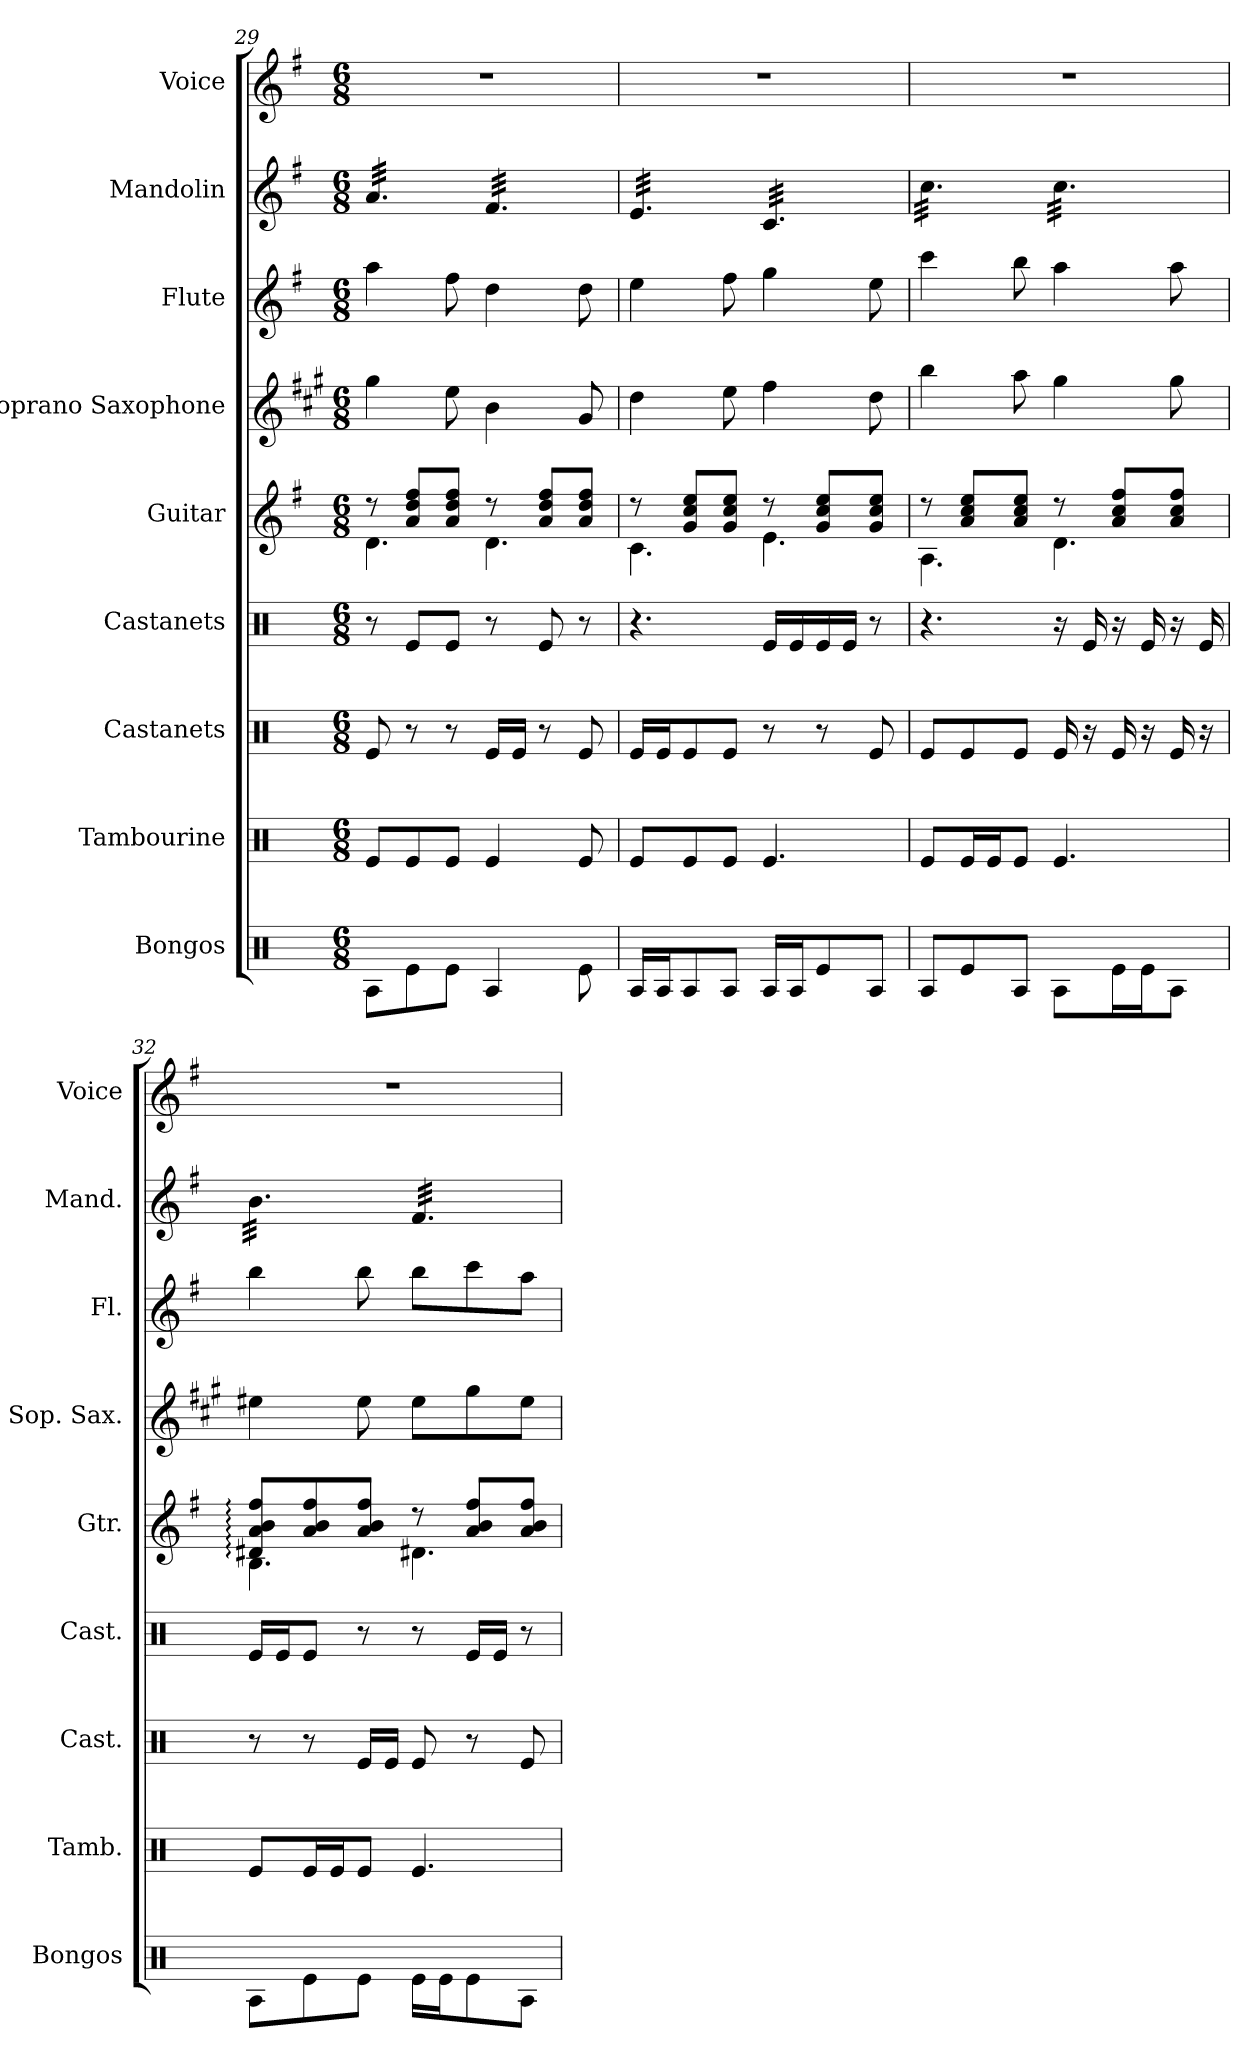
**kern	**kern	**kern	**kern	**kern	**kern	**kern	**kern	**kern
*part9	*part8	*part7	*part6	*part5	*part4	*part3	*part2	*part1
*staff9	*staff8	*staff7	*staff6	*staff5	*staff4	*staff3	*staff2	*staff1
*I"Bongos	*I"Tambourine	*I"Castanets	*I"Castanets	*I"Guitar	*I"Soprano Saxophone	*I"Flute	*I"Mandolin	*I"Voice
*I'Bongos	*I'Tamb.	*I'Cast.	*I'Cast.	*I'Gtr.	*I'Sop. Sax.	*I'Fl.	*I'Mand.	*I'Voice
!!LO:LB:g=z
*clefX	*clefX	*clefX	*clefX	*clefG2	*clefG2	*clefG2	*clefG2	*clefG2
*	*	*	*	*ITrd7c12	*ITrd1c2	*	*	*
*k[]	*k[]	*k[]	*k[]	*k[f#]	*k[f#]	*k[f#]	*k[f#]	*k[f#]
*C:	*C:	*C:	*C:	*G:	*G:	*G:	*G:	*G:
*M6/8	*M6/8	*M6/8	*M6/8	*M6/8	*M6/8	*M6/8	*M6/8	*M6/8
=29	=29	=29	=29	=29	=29	=29	=29	=29
*	*	*	*	*^	*	*	*	*
!	!	!	!	!	!	!	!	!	!LO:N:vis=1
*	*	*	*	*	*	*	*	*tremolo	*
8RAi\L	8Rei/L	8Rei/	8r	8r	4.Di\	4ff#i\	4aai\	32ai/LLL	2.r
.	.	.	.	.	.	.	.	32ai/	.
.	.	.	.	.	.	.	.	32ai/	.
.	.	.	.	.	.	.	.	32ai/	.
8Rei\	8Rei/	8r	8Rei/L	8Ai/ 8di 8f#iL	.	.	.	32ai/	.
.	.	.	.	.	.	.	.	32ai/	.
.	.	.	.	.	.	.	.	32ai/	.
.	.	.	.	.	.	.	.	32ai/	.
8Rei\J	8Rei/J	8r	8Rei/J	8Ai/ 8di 8f#iJ	.	8ddi\	8ff#i\	32ai/	.
.	.	.	.	.	.	.	.	32ai/	.
.	.	.	.	.	.	.	.	32ai/	.
.	.	.	.	.	.	.	.	32ai/JJJ	.
4RAi/	4Rei/	16Rei/LL	8r	8r	4.Di\	4ai\	4ddi\	32f#i/LLL	.
.	.	.	.	.	.	.	.	32f#i/	.
.	.	16Rei/JJ	.	.	.	.	.	32f#i/	.
.	.	.	.	.	.	.	.	32f#i/	.
.	.	8r	8Rei/	8Ai/ 8di 8f#iL	.	.	.	32f#i/	.
.	.	.	.	.	.	.	.	32f#i/	.
.	.	.	.	.	.	.	.	32f#i/	.
.	.	.	.	.	.	.	.	32f#i/	.
8Rei\	8Rei/	8Rei/	8r	8Ai/ 8di 8f#iJ	.	8f#i/	8ddi\	32f#i/	.
.	.	.	.	.	.	.	.	32f#i/	.
.	.	.	.	.	.	.	.	32f#i/	.
.	.	.	.	.	.	.	.	32f#i/JJJ	.
=30	=30	=30	=30	=30	=30	=30	=30	=30	=30
!	!	!	!	!	!	!	!	!	!LO:N:vis=1
16RAi/LL	8Rei/L	16Rei/LL	4.r	8r	4.Ci\	4cci\	4eei\	32ei/LLL	2.r
.	.	.	.	.	.	.	.	32ei/	.
16RAi/J	.	16Rei/J	.	.	.	.	.	32ei/	.
.	.	.	.	.	.	.	.	32ei/	.
8RAi/	8Rei/	8Rei/	.	8Gi/ 8ci 8eiL	.	.	.	32ei/	.
.	.	.	.	.	.	.	.	32ei/	.
.	.	.	.	.	.	.	.	32ei/	.
.	.	.	.	.	.	.	.	32ei/	.
8RAi/J	8Rei/J	8Rei/J	.	8Gi/ 8ci 8eiJ	.	8ddi\	8ff#i\	32ei/	.
.	.	.	.	.	.	.	.	32ei/	.
.	.	.	.	.	.	.	.	32ei/	.
.	.	.	.	.	.	.	.	32ei/JJJ	.
16RAi/LL	4.Rei/	8r	16Rei/LL	8r	4.Ei\	4eei\	4ggi\	32ci/LLL	.
.	.	.	.	.	.	.	.	32ci/	.
16RAi/J	.	.	16Rei/	.	.	.	.	32ci/	.
.	.	.	.	.	.	.	.	32ci/	.
8Rei/	.	8r	16Rei/	8Gi/ 8ci 8eiL	.	.	.	32ci/	.
.	.	.	.	.	.	.	.	32ci/	.
.	.	.	16Rei/JJ	.	.	.	.	32ci/	.
.	.	.	.	.	.	.	.	32ci/	.
8RAi/J	.	8Rei/	8r	8Gi/ 8ci 8eiJ	.	8cci\	8eei\	32ci/	.
.	.	.	.	.	.	.	.	32ci/	.
.	.	.	.	.	.	.	.	32ci/	.
.	.	.	.	.	.	.	.	32ci/JJJ	.
=31	=31	=31	=31	=31	=31	=31	=31	=31	=31
!	!	!	!	!	!	!	!	!	!LO:N:vis=1
8RAi/L	8Rei/L	8Rei/L	4.r	8r	4.AAi\	4aai\	4ccci\	32cci\LLL	2.r
.	.	.	.	.	.	.	.	32cci\	.
.	.	.	.	.	.	.	.	32cci\	.
.	.	.	.	.	.	.	.	32cci\	.
8Rei/	16Rei/L	8Rei/	.	8Ai/ 8ci 8eiL	.	.	.	32cci\	.
.	.	.	.	.	.	.	.	32cci\	.
.	16Rei/J	.	.	.	.	.	.	32cci\	.
.	.	.	.	.	.	.	.	32cci\	.
8RAi/J	8Rei/J	8Rei/J	.	8Ai/ 8ci 8eiJ	.	8ggi\	8bbi\	32cci\	.
.	.	.	.	.	.	.	.	32cci\	.
.	.	.	.	.	.	.	.	32cci\	.
.	.	.	.	.	.	.	.	32cci\JJJ	.
8RAi\L	4.Rei/	16Rei/	16r	8r	4.Di\	4ff#i\	4aai\	32cci\LLL	.
.	.	.	.	.	.	.	.	32cci\	.
.	.	16r	16Rei/	.	.	.	.	32cci\	.
.	.	.	.	.	.	.	.	32cci\	.
16Rei\L	.	16Rei/	16r	8Ai/ 8ci 8f#iL	.	.	.	32cci\	.
.	.	.	.	.	.	.	.	32cci\	.
16Rei\J	.	16r	16Rei/	.	.	.	.	32cci\	.
.	.	.	.	.	.	.	.	32cci\	.
8RAi\J	.	16Rei/	16r	8Ai/ 8ci 8f#iJ	.	8ff#i\	8aai\	32cci\	.
.	.	.	.	.	.	.	.	32cci\	.
.	.	16r	16Rei/	.	.	.	.	32cci\	.
.	.	.	.	.	.	.	.	32cci\JJJ	.
=32	=32	=32	=32	=32	=32	=32	=32	=32	=32
!	!	!	!	!	!	!	!	!	!LO:N:vis=1
8RAi\L	8Rei/L	8r	16Rei/LL	8D#Xi/: 8Ai: 8Bi: 8f#i:L	4.BBi\	4dd#Xi\	4bbi\	32bi\LLL	2.r
.	.	.	.	.	.	.	.	32bi\	.
.	.	.	16Rei/J	.	.	.	.	32bi\	.
.	.	.	.	.	.	.	.	32bi\	.
8Rei\	16Rei/L	8r	8Rei/J	8Ai/ 8Bi 8f#i	.	.	.	32bi\	.
.	.	.	.	.	.	.	.	32bi\	.
.	16Rei/J	.	.	.	.	.	.	32bi\	.
.	.	.	.	.	.	.	.	32bi\	.
8Rei\J	8Rei/J	16Rei/LL	8r	8Ai/ 8Bi 8f#iJ	.	8dd#i\	8bbi\	32bi\	.
.	.	.	.	.	.	.	.	32bi\	.
.	.	16Rei/JJ	.	.	.	.	.	32bi\	.
.	.	.	.	.	.	.	.	32bi\JJJ	.
16Rei\LL	4.Rei/	8Rei/	8r	8r	4.D#Xi\	8dd#i\L	8bbi\L	32f#i/LLL	.
.	.	.	.	.	.	.	.	32f#i/	.
16Rei\J	.	.	.	.	.	.	.	32f#i/	.
.	.	.	.	.	.	.	.	32f#i/	.
8Rei\	.	8r	16Rei/LL	8Ai/ 8Bi 8f#iL	.	8ff#i\	8ccci\	32f#i/	.
.	.	.	.	.	.	.	.	32f#i/	.
.	.	.	16Rei/JJ	.	.	.	.	32f#i/	.
.	.	.	.	.	.	.	.	32f#i/	.
8RAi\J	.	8Rei/	8r	8Ai/ 8Bi 8f#iJ	.	8dd#i\J	8aai\J	32f#i/	.
.	.	.	.	.	.	.	.	32f#i/	.
.	.	.	.	.	.	.	.	32f#i/	.
.	.	.	.	.	.	.	.	32f#i/JJJ	.
*	*	*	*	*	*	*	*	*Xtremolo	*
*	*	*	*	*v	*v	*	*	*	*
=	=	=	=	=	=	=	=	=
*-	*-	*-	*-	*-	*-	*-	*-	*-
